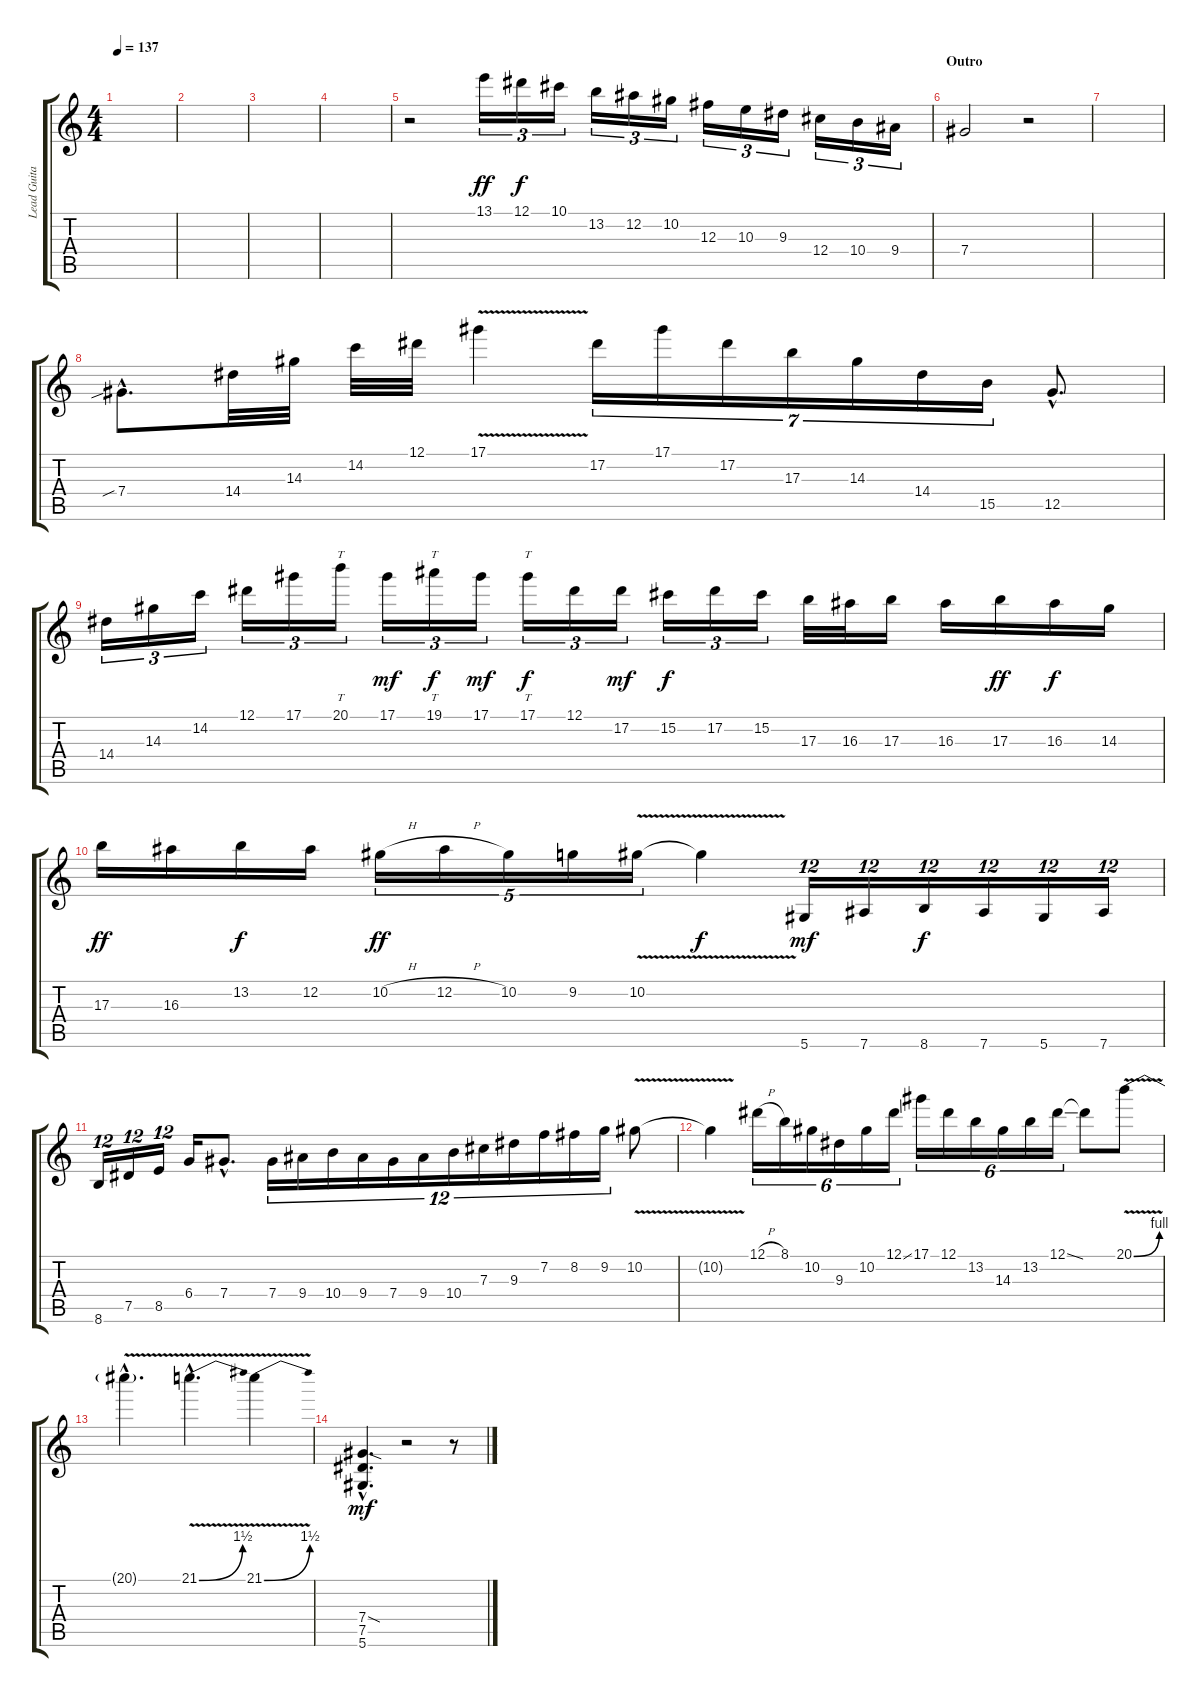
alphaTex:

\track ("Lead Guitar " "Lead Guita") {instrument overdrivenguitar}
\staff {score tabs}
\tuning (Eb4 Bb3 Gb3 Db3 Ab2 Eb2) {hide}
\ts (4 4)
\tempo 137
\clef g2
\ks c
|
|
|
|
r.2 13.1.16{tu (3 2) dy ff} 12.1.16{tu (3 2) dy f} 10.1.16{tu (3 2)} 13.2.16{tu (3 2)} 12.2.16{tu (3 2)} 10.2.16{tu (3 2)} 12.3.16{tu (3 2)} 10.3.16{tu (3 2)} 9.3.16{tu (3 2)} 12.4.16{tu (3 2)} 10.4.16{tu (3 2)} 9.4.16{tu (3 2)} |
\section ("" "Outro")
7.4.2 r.2 |
|
7.4{sib hac}.8{d} 14.4.32 14.3.32 14.2.32 12.1.32 17.1{v}.4 17.2.16{tu (7 4)} 17.1.16{tu (7 4)} 17.2.16{tu (7 4)} 17.3.16{tu (7 4)} 14.3.16{tu (7 4)} 14.4.16{tu (7 4)} 15.5.16{tu (7 4)} 12.5{hac}.8{d} |
14.4.16{tu (3 2)} 14.3.16{tu (3 2)} 14.2.16{tu (3 2)} 12.1.16{tu (3 2)} 17.1.16{tu (3 2)} 20.1.16{tt tu (3 2)} 17.1.16{tu (3 2) dy mf} 19.1.16{tt tu (3 2) dy f} 17.1.16{tu (3 2) dy mf} 17.1.16{tt tu (3 2) dy f} 12.1.16{tu (3 2)} 17.2.16{tu (3 2) dy mf} 15.2.16{tu (3 2) dy f} 17.2.16{tu (3 2)} 15.2.16{tu (3 2)} 17.3.32 16.3.32 17.3.16 16.3.16 17.3.16{dy ff} 16.3.16{dy f} 14.3.16 |
17.3.16{dy ff} 16.3.16 13.2.16{dy f} 12.2.16 10.2{h}.16{tu (5 4) dy ff} 12.2{h}.16{tu (5 4)} 10.2.16{tu (5 4)} 9.2.16{tu (5 4)} 10.2{v}.16{tu (5 4)} 10.2{t}.4{dy f} 5.6.16{tu (12 8) dy mf} 7.6.16{tu (12 8)} 8.6.16{tu (12 8) dy f} 7.6.16{tu (12 8)} 5.6.16{tu (12 8)} 7.6.16{tu (12 8)} |
8.6.16{tu (12 8)} 7.5.16{tu (12 8)} 8.5.16{tu (12 8)} 6.4.16 7.4{hac}.8{d} 7.4.16{tu (12 8)} 9.4.16{tu (12 8)} 10.4.16{tu (12 8)} 9.4.16{tu (12 8)} 7.4.16{tu (12 8)} 9.4.16{tu (12 8)} 10.4.16{tu (12 8)} 7.3.16{tu (12 8)} 9.3.16{tu (12 8)} 7.2.16{tu (12 8)} 8.2.16{tu (12 8)} 9.2.16{tu (12 8)} 10.2{v}.8 |
10.2{t}.4 12.1{h}.16{tu (6 4)} 8.1.16{tu (6 4)} 10.2.16{tu (6 4)} 9.3.16{tu (6 4)} 10.2.16{tu (6 4)} 12.1{ss}.16{tu (6 4)} 17.1.16{tu (6 4)} 12.1.16{tu (6 4)} 13.2.16{tu (6 4)} 14.3.16{tu (6 4)} 13.2.16{tu (6 4)} 12.1{ss}.16{tu (6 4)} 12.1{t}.8 20.1{be (bend 0 0 60 4) v}.8 |
20.1{hac t}.4{d} 21.1{be (bend 0 0 60 6) v hac}.4{d} 21.1{be (bend 0 0 60 6) v}.4 |
(7.4{sod hac} 7.5{hac} 5.6{hac}).4{d dy mf} r.2 r.8
